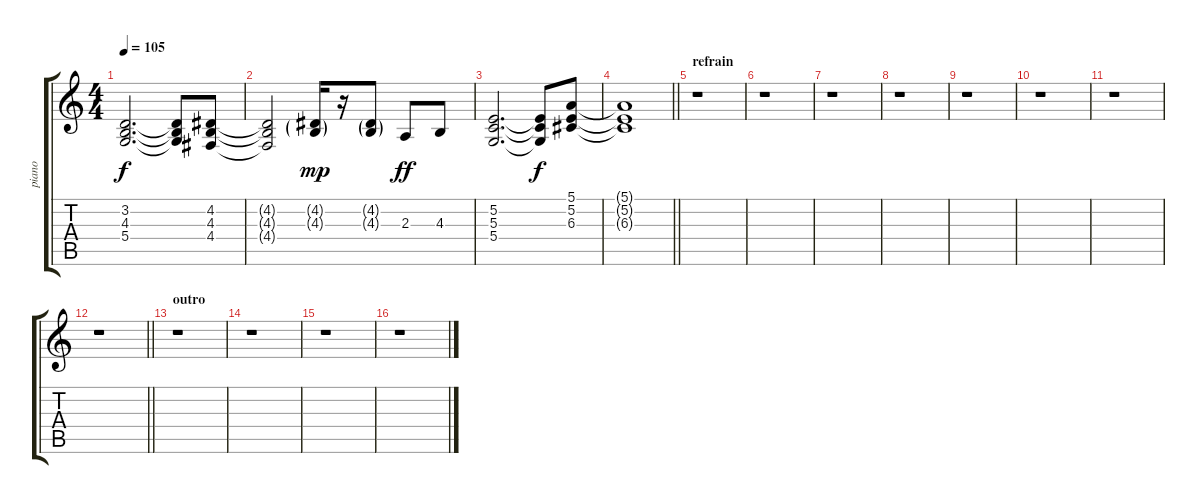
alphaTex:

\track ("piano" "piano") {instrument acousticgrandpiano}
\staff {score tabs}
\tuning (E4 B3 G3 D3 A2 E2) {hide}
\ts (4 4)
\tempo 105
\clef g2
\ks c
(3.2 4.3 5.4).2{d dy f} (3.2{t} 4.3{t} 5.4{t}).8 (4.2 4.3 4.4).8 |
(4.2{t} 4.3{t} 4.4{t}).2 (4.2{g} 4.3{g}).16{dy mp} r.16 (4.2{g} 4.3{g}).8 2.3.8{dy ff} 4.3.8 |
(5.2 5.3 5.4).2{d} (5.2{t} 5.3{t} 5.4{t}).8{dy f} (5.1 5.2 6.3).8 |
\barLineRight lightlight
(5.1{t} 5.2{t} 6.3{t}).1 |
\section ("" "refrain")
r.1 |
r.1 |
r.1 |
r.1 |
r.1 |
r.1 |
r.1 |
\barLineRight lightlight
r.1 |
\section ("" "outro")
r.1 |
r.1 |
r.1 |
r.1
